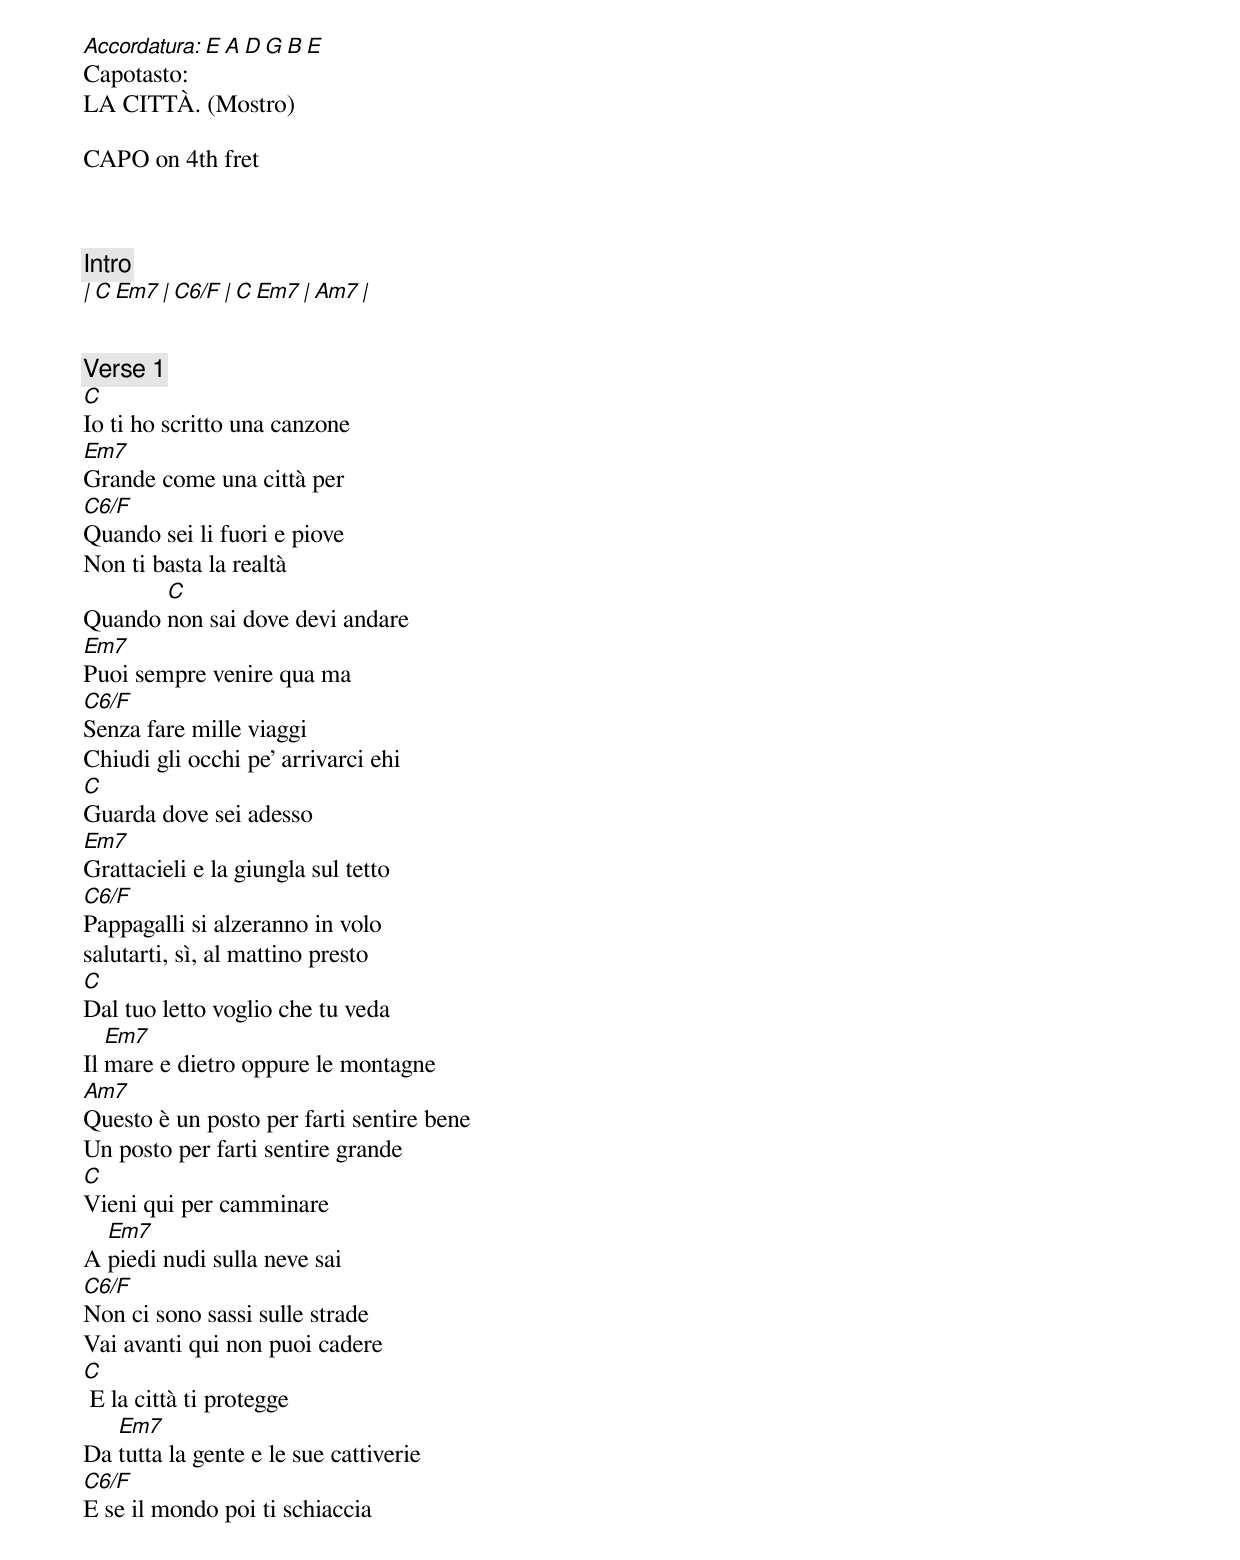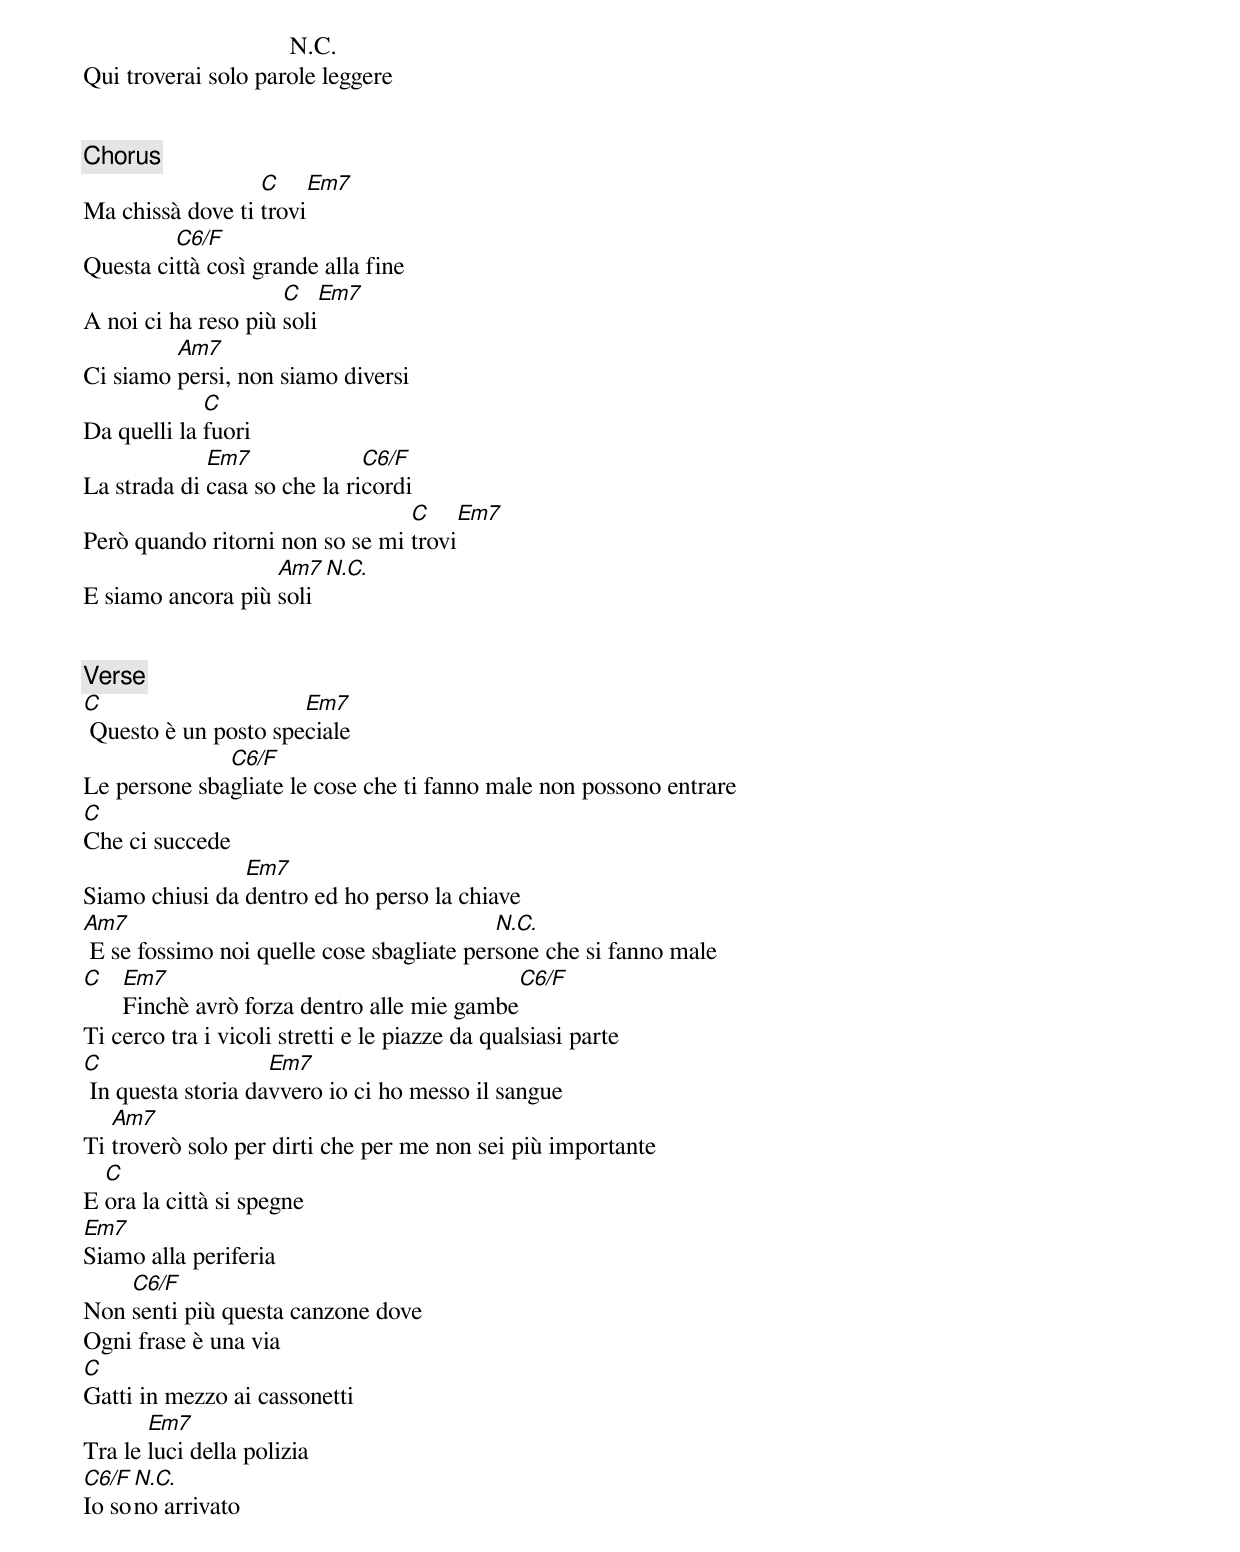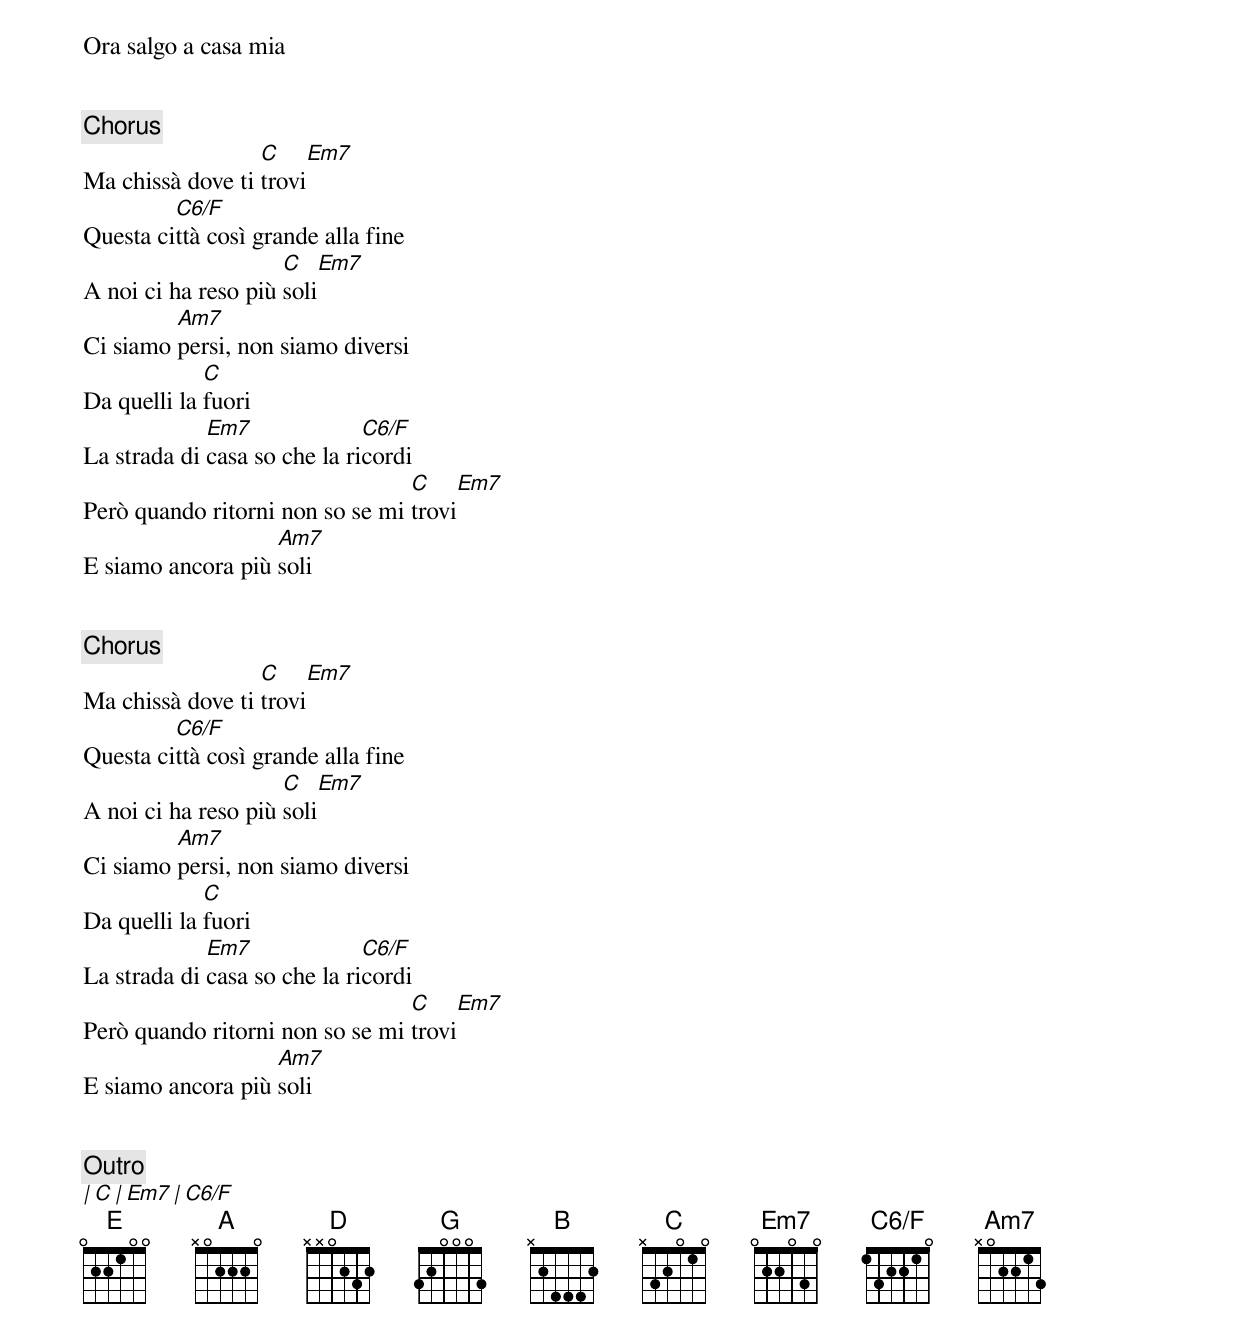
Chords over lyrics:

Accordatura: E A D G B E
Capotasto:
LA CITTÀ. (Mostro)

CAPO on 4th fret

C6/F   132210 or simply play Fmaj7 xx3210


[Intro]
| C Em7 | C6/F | C Em7 | Am7 |


[Verse 1]
C
Io ti ho scritto una canzone
Em7
Grande come una città per
C6/F
Quando sei li fuori e piove
Non ti basta la realtà
       C
Quando non sai dove devi andare
Em7
Puoi sempre venire qua ma
C6/F
Senza fare mille viaggi
Chiudi gli occhi pe' arrivarci ehi
C
Guarda dove sei adesso
Em7
Grattacieli e la giungla sul tetto
C6/F
Pappagalli si alzeranno in volo
salutarti, sì, al mattino presto
C
Dal tuo letto voglio che tu veda
   Em7
Il mare e dietro oppure le montagne
Am7
Questo è un posto per farti sentire bene
Un posto per farti sentire grande
C
Vieni qui per camminare
  Em7
A piedi nudi sulla neve sai
C6/F
Non ci sono sassi sulle strade
Vai avanti qui non puoi cadere
C
 E la città ti protegge
   Em7
Da tutta la gente e le sue cattiverie
C6/F
E se il mondo poi ti schiaccia
                                 N.C.
Qui troverai solo parole leggere


[Chorus]
                  C     Em7
Ma chissà dove ti trovi
         C6/F
Questa città così grande alla fine
                     C    Em7
A noi ci ha reso più soli
         Am7
Ci siamo persi, non siamo diversi
             C
Da quelli la fuori
             Em7              C6/F
La strada di casa so che la ricordi
                                 C     Em7
Però quando ritorni non so se mi trovi
                   Am7 N.C.
E siamo ancora più soli


[Verse]
C                     Em7
 Questo è un posto speciale
              C6/F
Le persone sbagliate le cose che ti fanno male non possono entrare
C
Che ci succede
                Em7
Siamo chiusi da dentro ed ho perso la chiave
Am7                                        N.C.
 E se fossimo noi quelle cose sbagliate persone che si fanno male
C  Em7                                     C6/F
   Finchè avrò forza dentro alle mie gambe
Ti cerco tra i vicoli stretti e le piazze da qualsiasi parte
C                   Em7
 In questa storia davvero io ci ho messo il sangue
   Am7
Ti troverò solo per dirti che per me non sei più importante
  C
E ora la città si spegne
Em7
Siamo alla periferia
    C6/F
Non senti più questa canzone dove
Ogni frase è una via
C
Gatti in mezzo ai cassonetti
       Em7
Tra le luci della polizia
C6/F N.C.
Io sono arrivato
Ora salgo a casa mia


[Chorus]
                  C     Em7
Ma chissà dove ti trovi
         C6/F
Questa città così grande alla fine
                     C    Em7
A noi ci ha reso più soli
         Am7
Ci siamo persi, non siamo diversi
             C
Da quelli la fuori
             Em7              C6/F
La strada di casa so che la ricordi
                                 C     Em7
Però quando ritorni non so se mi trovi
                   Am7
E siamo ancora più soli


[Chorus]
                  C     Em7
Ma chissà dove ti trovi
         C6/F
Questa città così grande alla fine
                     C    Em7
A noi ci ha reso più soli
         Am7
Ci siamo persi, non siamo diversi
             C
Da quelli la fuori
             Em7              C6/F
La strada di casa so che la ricordi
                                 C     Em7
Però quando ritorni non so se mi trovi
                   Am7
E siamo ancora più soli


[Outro]
| C | Em7 | C6/F
